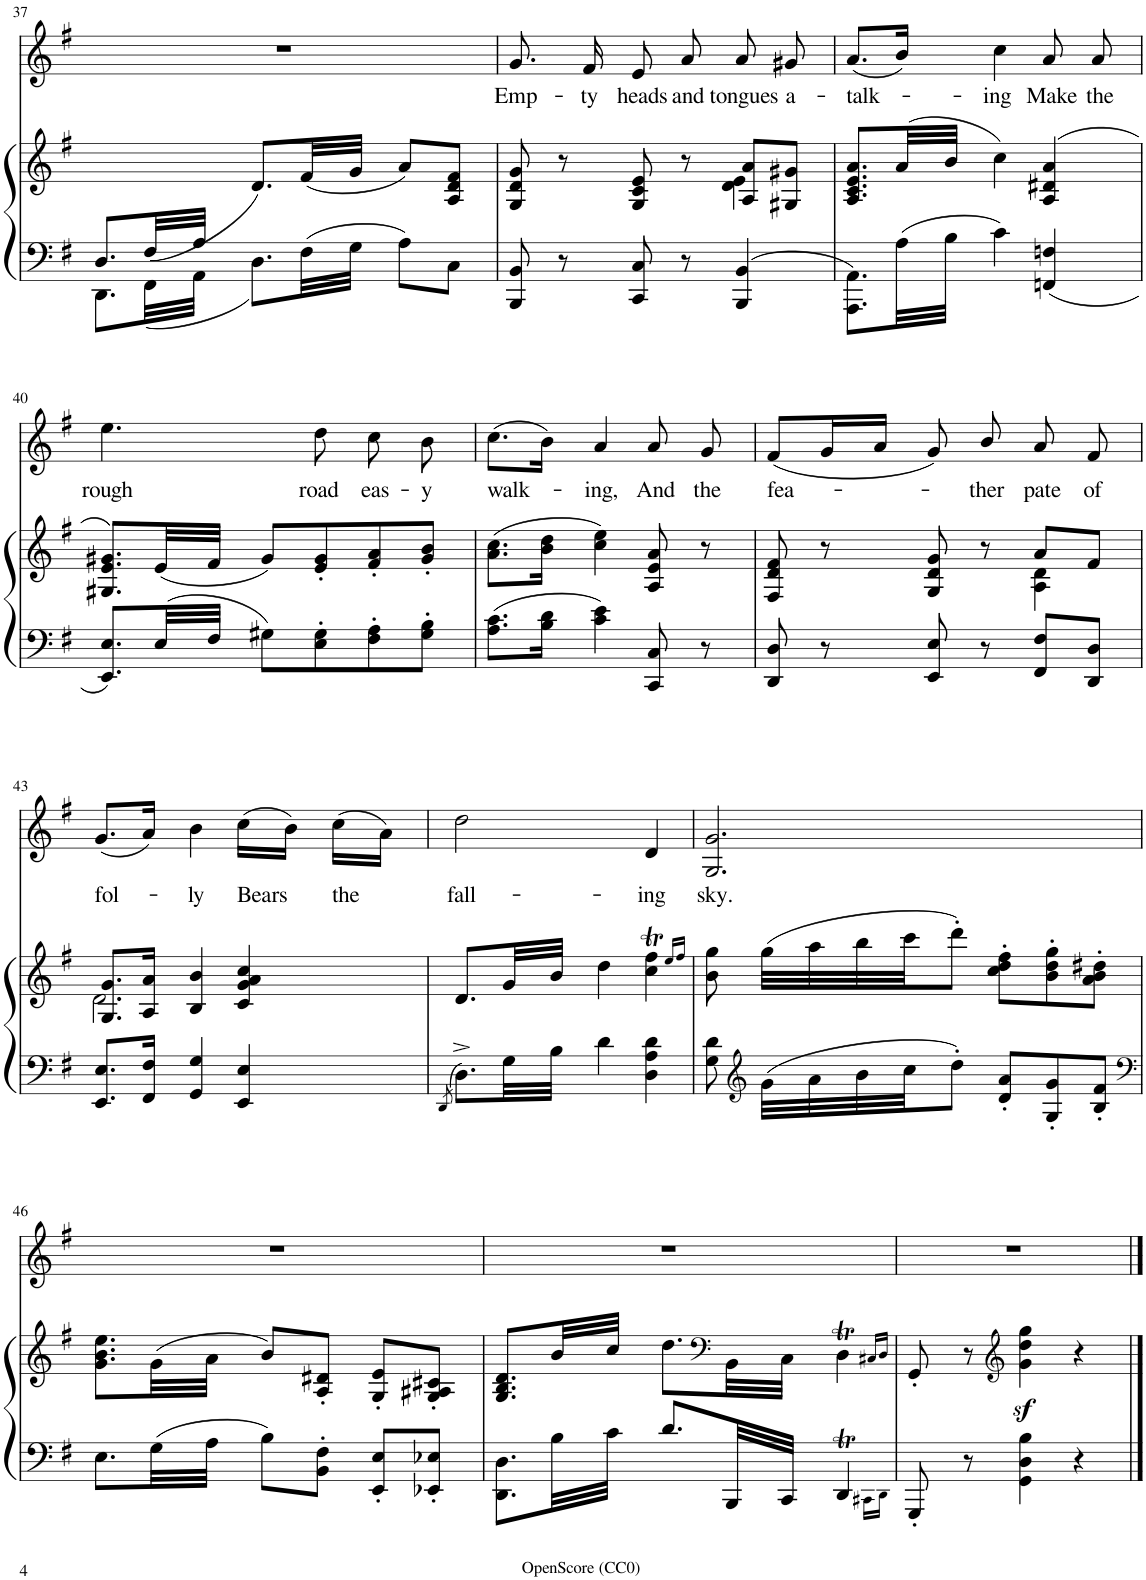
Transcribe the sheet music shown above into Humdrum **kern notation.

**kern	**kern	**kern	**text
*part2	*part2	*part1	*part1
*staff3	*staff2	*staff1	*staff1
*I"Piano	*	*I"Voice	*
*I'Pno	*	*	*
!!LO:PB:g=z
*clefF4	*clefG2	*clefG2	*
*k[f#]	*k[f#]	*k[f#]	*
*M3/4	*M3/4	*M3/4	*
=37	=37	=37	=37
*^	*	*	*
8.D/L	8.DD\L	4ryy	2.r	.
(<32F#/LL	32FF#\LL	.	.	.
32A/JJJ	32AA\JJJ	.	.	.
2ryy	8.D\L	8.d/L)	.	.
.	32F#\LL	(32f#/LL	.	.
.	32G\JJJ	32g/JJJ	.	.
.	8A\L	8a/L)	.	.
.	8C\J	8A/ 8d/ 8f#/J	.	.
=38	=38	=38	=38	=38
*	*	*^	*	*
!	!	!	!	!	!LO:LY:b
*v	*v	*	*	*	*
8BBB/ 8BB/	8G/ 8d/ 8g/	2ryy	8.g/	Emp-
8r	8r	.	.	.
!	!	!	!	!LO:LY:b
.	.	.	16f#/	-ty
!	!	!	!	!LO:LY:b
8CC/ 8C/	8G/ 8c/ 8e/	.	8e/	heads
!	!	!	!	!LO:LY:b
8r	8r	.	8a/	and
!	!	!	!	!LO:LY:b
4BBB/ 4BB/	8A/ 8a/L	4d\ 4e\	8a/	tongues
!	!	!	!	!LO:LY:b
.	8G#X/ 8g#X/J	.	8g#X/	a-
*	*v	*v	*	*
=39	=39	=39	=39
!	!	!	!LO:LY:b
8.AAA\ 8.AA\L	8.A/ 8.c/ 8.e/ 8.a/L	(8.a/L	-talk-
32A\LL	(32a/LL	16b/Jk)	.
32B\JJJ	32b/JJJ	.	.
!	!	!	!LO:LY:b
4c\	4cc\)	4cc\	-ing
!	!	!	!LO:LY:b
4FFn/ 4Fn/	(>4A/ 4d#X/ 4a/	8a/	Make
!	!	!	!LO:LY:b
.	.	8a/	the
!!LO:LB:g=z
=40	=40	=40	=40
!	!	!	!LO:LY:b
8.EE/ 8.E/L	8.G#X/ 8.e/ 8.g#X/L)	4.ee\	rough
32E/LL	(32e/LL	.	.
32F#/JJJ	32f#/JJJ	.	.
8G#X\L	8g#/L)	.	.
!	!	!	!LO:LY:b
8E\' 8G#\'	8e/' 8g#/'	8dd\	road
!	!	!	!LO:LY:b
8F#\' 8A\'	8f#/' 8a/'	8cc\	eas-
!	!	!	!LO:LY:b
8G#\' 8B\'J	8g#/' 8b/'J	8b\	-y
=41	=41	=41	=41
!	!	!	!LO:LY:b
8.A\ 8.c\L	(8.a\ 8.cc\L	(8.cc\L	walk-
16B\ 16d\Jk	16b\ 16dd\Jk	16b\Jk)	.
!	!	!	!LO:LY:b
4c\ 4e\	4cc\ 4ee\)	4a/	-ing,
!	!	!	!LO:LY:b
8CC/ 8C/	8A/ 8e/ 8a/	8a/	And
!	!	!	!LO:LY:b
8r	8r	8g/	the
=42	=42	=42	=42
*	*^	*	*
!	!	!	!	!LO:LY:b
8DD/ 8D/	8F#/ 8d/ 8f#/	2ryy	(8f#/L	fea-
8r	8r	.	16g/L	.
.	.	.	16a/JJ	.
8EE/ 8E/	8G/ 8d/ 8g/	.	8g/)	.
!	!	!	!	!LO:LY:b
8r	8r	.	8b/	-ther
!	!	!	!	!LO:LY:b
8FF#/ 8F#/L	8a/L	4A\ 4d\	8a/	pate
!	!	!	!	!LO:LY:b
8DD/ 8D/J	8f#/J	.	8f#/	of
!!LO:LB:g=z
=43	=43	=43	=43	=43
!	!	!	!	!LO:LY:b
8.EE/ 8.E/L	8.G/ 8.g/L	2.d\	(8.g/L	fol-
16FF#/ 16F#/Jk	16A/ 16a/Jk	.	16a/Jk)	.
!	!	!	!	!LO:LY:b
4GG/ 4G/	4B/ 4b/	.	4b\	-ly
!	!	!	!	!LO:LY:b
4EE/ 4E/	4c/ 4g/ 4a/ 4cc/	.	(16cc\LL	Bears
.	.	.	16b\JJ)	.
!	!	!	!	!LO:LY:b
.	.	.	(16cc\LL	the
.	.	.	16a\JJ)	.
*	*v	*v	*	*
=44	=44	=44	=44
8qDD/	.	.	.
!	!	!	!LO:LY:b
8.D^\L	8.d/L	2dd\	fall-
32G\LL	32g/LL	.	.
32B\JJJ	32b/JJJ	.	.
4d\	4dd\	.	.
!	!	!	!LO:LY:b
4D\ 4A\ 4d\	4cc\T 4ff#\T	4d/	-ing
.	16qee/LL	.	.
.	16qff#/JJ	.	.
=45	=45	=45	=45
!	!	!	!LO:LY:b
8G\ 8d\	8b\ 8gg\	2.G/ 2.g/	sky.
*clefG2	*	*	*
32g\LLL	(32gg\LLL	.	.
32a\	32aa\	.	.
32b\	32bb\	.	.
32cc\JJ	32ccc\JJ	.	.
8dd'\J	8ddd'\J)	.	.
8d/' 8a/'L	8cc\' 8dd\' 8ff#\'L	.	.
8G/' 8g/'	8b\' 8dd\' 8gg\'	.	.
8B/' 8f#/'J	8a\' 8b\' 8dd#X\'J	.	.
!!LO:LB:g=z
=46	=46	=46	=46
*clefF4	*	*	*
8.E\L	8.g\ 8.b\ 8.ee\L	2.r	.
32G\LL	(32g\LL	.	.
32A\JJJ	32a\JJJ	.	.
8B\L	8b/L)	.	.
8BB\' 8F#\'J	8A/' 8d#X/'J	.	.
8EE/' 8E/'L	8G/' 8e/'L	.	.
8EE-X/' 8E-X/'J	8G/' 8A#X/' 8c#X/'J	.	.
=47	=47	=47	=47
8.DD\ 8.D\L	8.G/ 8.B/ 8.d/L	2.r	.
32B\LL	32b/LL	.	.
32c\JJJ	32cc/JJJ	.	.
8.d/L	8.dd\L	.	.
*	*clefF4	*	*
32BBB/LL	32BB\LL	.	.
32CC/JJJ	32C\JJJ	.	.
4DDT/	4DT\	.	.
16qCC#X\LL	16qC#X/LL	.	.
16qDD\JJ	16qD/JJ	.	.
=48	=48	=48	=48
8GGG'/	8GG'/	2.r	.
8r	8r	.	.
*	*clefG2	*	*
4GG\ 4D\ 4B\	4g\z< 4dd\z< 4gg\z<	.	.
4r	4r	.	.
==	==	==	==
*-	*-	*-	*-
